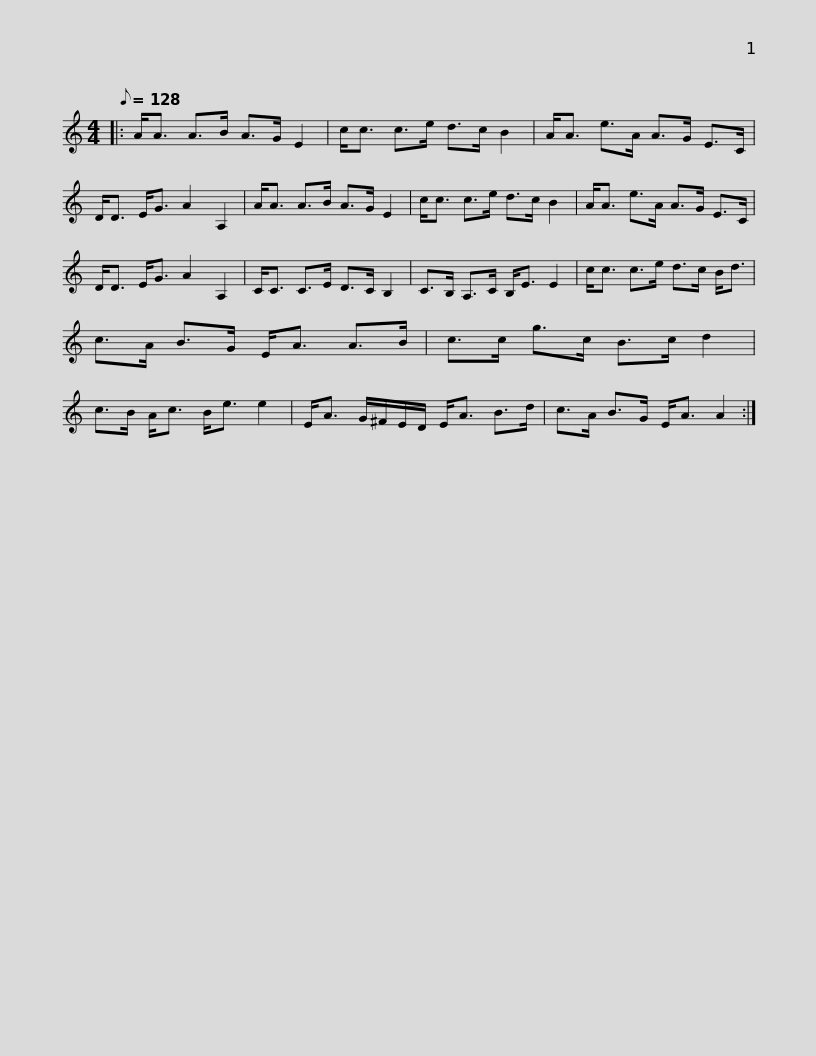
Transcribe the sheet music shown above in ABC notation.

X:1
L:1/8
Q:1/8=128
M:4/4
I:linebreak $
K:C
V:1 treble
V:1
|: A<A A>B A>G E2 | c<c c>e d>c B2 | A<A e>A A>G E>C | D<D E<G A2 A,2 | A<A A>B A>G E2 |$ %5
 c<c c>e d>c B2 | A<A e>A A>G E>C | D<D E<G A2 A,2 | C<C C>E D>C B,2 | C>B, A,>C B,<E E2 |$ %10
 c<c c>e d>c B<d | c>A B>G E<A A>B | c>c g>c B>c d2 | c>B A<c B<e e2 |$ E<A G/^F/E/D/ E<A B>d | %15
 c>A B>G E<A A2 :| %16
